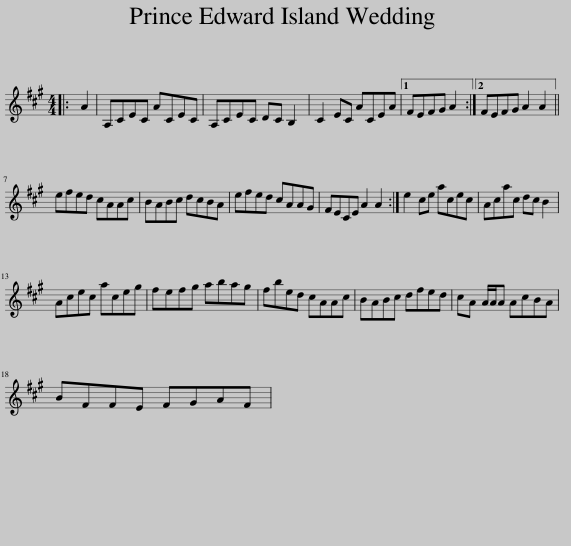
X:1
L:1/8
M:4/4
I:linebreak $
K:A
V:1 treble
V:1
|: A2 | A,CEC ACEC | A,CEC DC B,2 | C2 EC ACEA |1 FEFG A2 :|2 %5
 FEFG A2 A2 ||$ efed cAAc | BABc dcBA | efed cAAG | FECE A2 A2 :| %10
 e2 ce acec | Acac dc B2 |$ Acec aceg | fefg abag | fbed cAAc | %15
 BABc dfed | cA A/A/A AcBA |$ BFFE FGAF | %18
